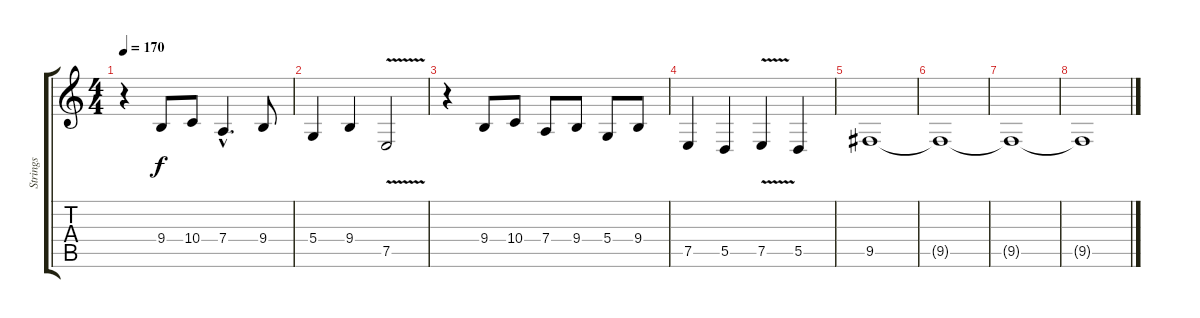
\track ("Strings" "Strings") {instrument stringensemble1}
\staff {score tabs}
\tuning (E4 B3 G3 D3 A2 E2) {hide}
\ts (4 4)
\tempo 170
\clef g2
\ks c
r.4{dy f} 9.4.8 10.4.8 7.4{hac}.4{d} 9.4.8 |
5.4.4 9.4.4 7.5{v}.2 |
r.4 9.4.8 10.4.8 7.4.8 9.4.8 5.4.8 9.4.8 |
7.5.4 5.5.4 7.5{v}.4 5.5.4 |
9.5.1{volume 6} |
9.5{t}.1 |
9.5{t}.1 |
9.5{t}.1
